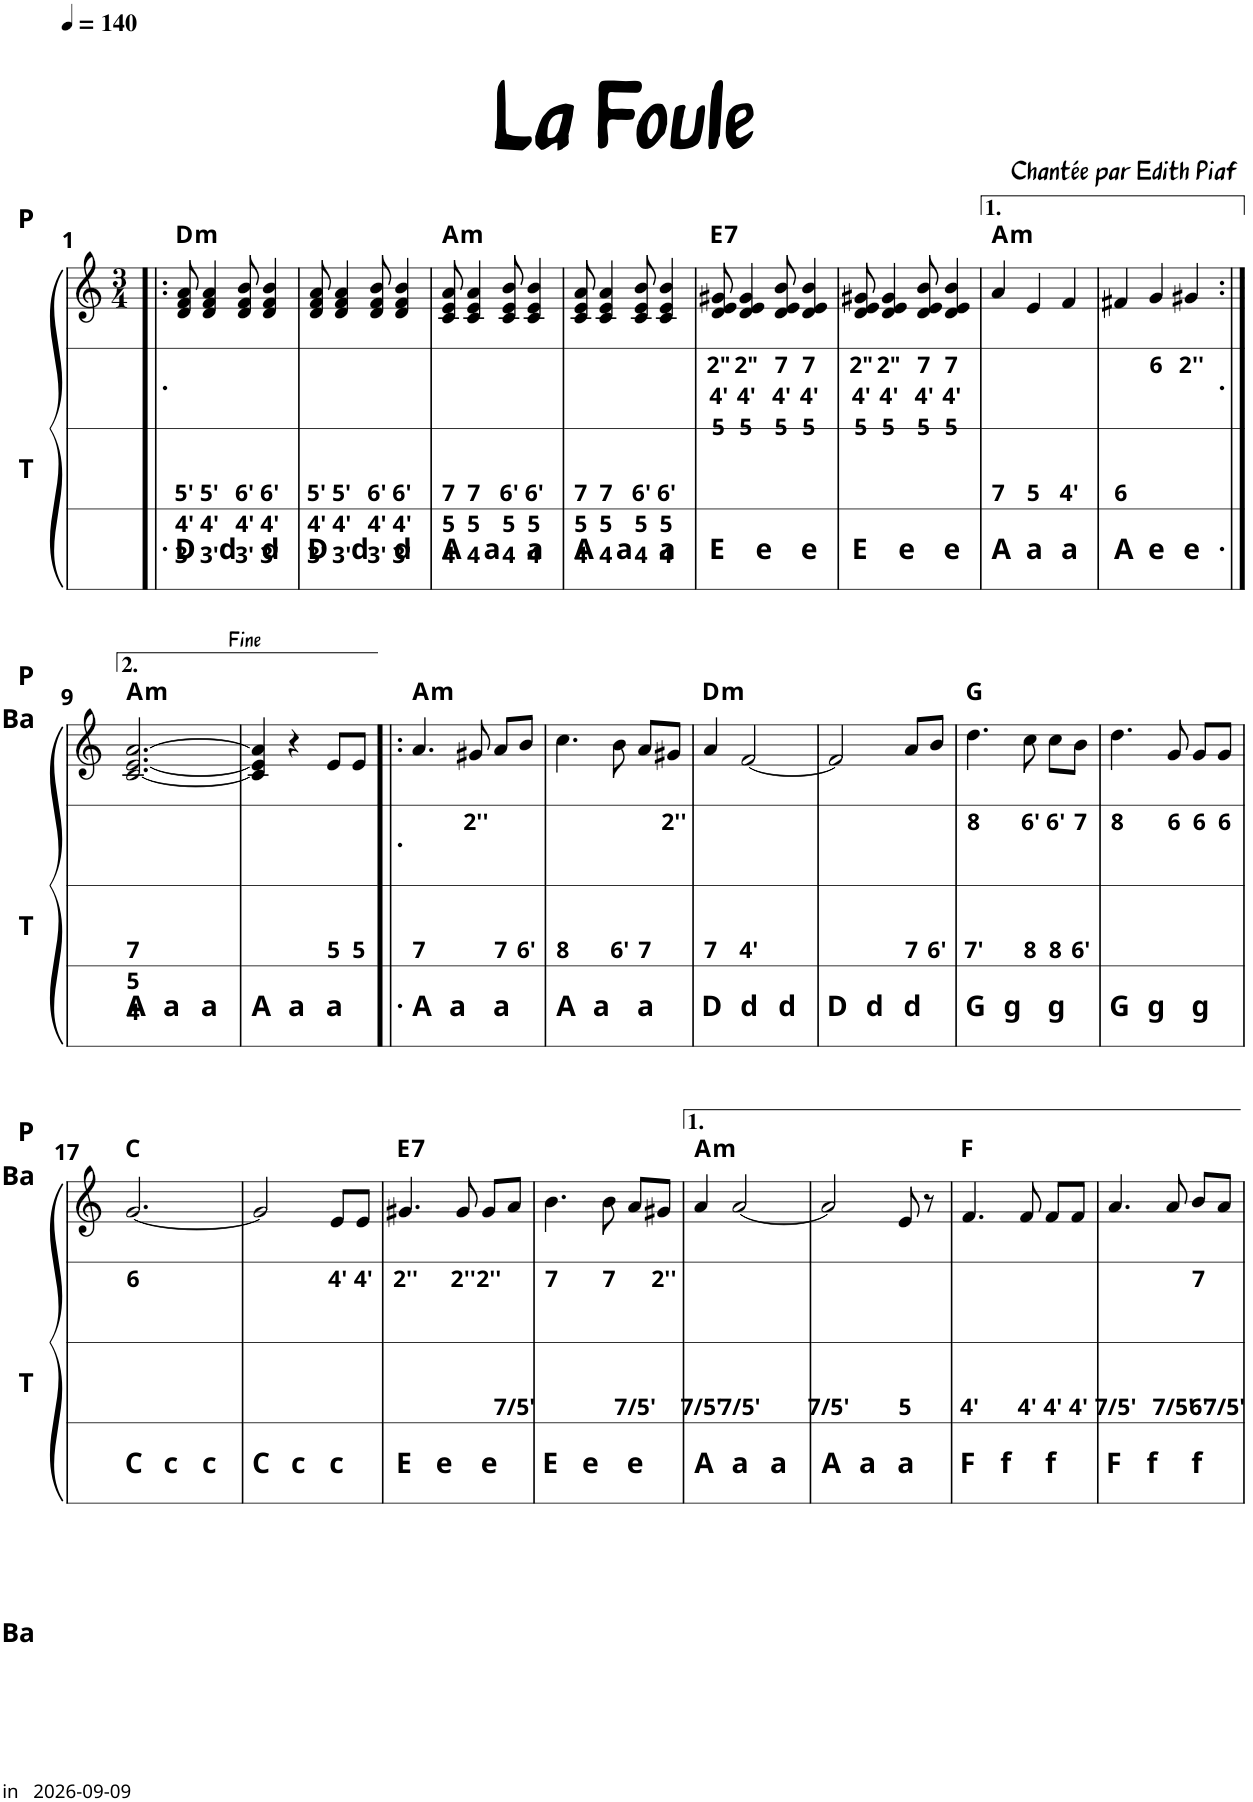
**kern	**kern	**text	**text	**harte
*part2	*part1	*part1	*part1	*part1
*staff2	*staff1	*staff1	*staff1	*
*I"P       T       Ba	*I"Accordéon	*	*	*
*I'P       T       Ba	*I'Acc	*	*	*
*stria4	*	*	*	*
*clefG2	*clefG2	*	*	*
*k[]	*k[]	*	*	*
*M3/4	*M3/4	*	*	*
*MM140	*MM140	*	*	*
=1!|:	=1!|:	=1!|:	=1!|:	=1!|:
!LO:TX:a:B:t=D	!	!	!	!
!	!	!	!LO:LY:b	!LO:H:kt=m
4ryy	8d/ 8f/ 8a/	.	5' 4' 3'	D:min
!	!	!	!LO:LY:b	!
.	4d/ 4f/ 4a/	.	5' 4' 3'	.
!LO:TX:a:B:t=d	!	!	!	!
4ryy	.	.	.	.
!	!	!	!LO:LY:b	!
.	8d/ 8f/ 8b/	.	6' 4' 3'	.
!LO:TX:a:B:t=d	!	!	!	!
!	!	!	!LO:LY:b	!
4ryy	4d/ 4f/ 4b/	.	6' 4' 3'	.
=2	=2	=2	=2	=2
!LO:TX:a:B:t=D	!	!	!	!
!	!	!	!LO:LY:b	!
4ryy	8d/ 8f/ 8a/	.	5' 4' 3'	.
!	!	!	!LO:LY:b	!
.	4d/ 4f/ 4a/	.	5' 4' 3'	.
!LO:TX:a:B:t=d	!	!	!	!
4ryy	.	.	.	.
!	!	!	!LO:LY:b	!
.	8d/ 8f/ 8b/	.	6' 4' 3'	.
!LO:TX:a:B:t=d	!	!	!	!
!	!	!	!LO:LY:b	!
4ryy	4d/ 4f/ 4b/	.	6' 4' 3'	.
=3	=3	=3	=3	=3
!LO:TX:a:B:t=A	!	!	!	!
!	!	!	!LO:LY:b	!LO:H:kt=m
4ryy	8c/ 8e/ 8a/	.	7 5 4	A:min
!	!	!	!LO:LY:b	!
.	4c/ 4e/ 4a/	.	7 5 4	.
!LO:TX:a:B:t=a	!	!	!	!
4ryy	.	.	.	.
!	!	!	!LO:LY:b	!
.	8c/ 8e/ 8b/	.	6' 5 4	.
!LO:TX:a:B:t=a	!	!	!	!
!	!	!	!LO:LY:b	!
4ryy	4c/ 4e/ 4b/	.	6' 5 4	.
=4	=4	=4	=4	=4
!LO:TX:a:B:t=A	!	!	!	!
!	!	!	!LO:LY:b	!
4ryy	8c/ 8e/ 8a/	.	7 5 4	.
!	!	!	!LO:LY:b	!
.	4c/ 4e/ 4a/	.	7 5 4	.
!LO:TX:a:B:t=a	!	!	!	!
4ryy	.	.	.	.
!	!	!	!LO:LY:b	!
.	8c/ 8e/ 8b/	.	6' 5 4	.
!LO:TX:a:B:t=a	!	!	!	!
!	!	!	!LO:LY:b	!
4ryy	4c/ 4e/ 4b/	.	6' 5 4	.
=5	=5	=5	=5	=5
!LO:TX:a:B:t=E	!	!	!	!
!	!	!LO:LY:b	!	!LO:H:kt=7
4ryy	8d/ 8e/ 8g#X/	2" 4' 5	.	E:7
!	!	!LO:LY:b	!	!
.	4d/ 4e/ 4g#/	2" 4' 5	.	.
!LO:TX:a:B:t=e	!	!	!	!
4ryy	.	.	.	.
!	!	!LO:LY:b	!	!
.	8d/ 8e/ 8b/	7 4' 5	.	.
!LO:TX:a:B:t=e	!	!	!	!
!	!	!LO:LY:b	!	!
4ryy	4d/ 4e/ 4b/	7 4' 5	.	.
=6	=6	=6	=6	=6
!LO:TX:a:B:t=E	!	!	!	!
!	!	!LO:LY:b	!	!
4ryy	8d/ 8e/ 8g#X/	2" 4' 5	.	.
!	!	!LO:LY:b	!	!
.	4d/ 4e/ 4g#/	2" 4' 5	.	.
!LO:TX:a:B:t=e	!	!	!	!
4ryy	.	.	.	.
!	!	!LO:LY:b	!	!
.	8d/ 8e/ 8b/	7 4' 5	.	.
!LO:TX:a:B:t=e	!	!	!	!
!	!	!LO:LY:b	!	!
4ryy	4d/ 4e/ 4b/	7 4' 5	.	.
=7	=7	=7	=7	=7
!LO:TX:a:B:t=A	!	!	!	!
!	!	!	!LO:LY:b	!LO:H:kt=m
4ryy	4a/	.	7	A:min
!LO:TX:a:B:t=a	!	!	!	!
!	!	!	!LO:LY:b	!
4ryy	4e/	.	5	.
!LO:TX:a:B:t=a	!	!	!	!
!	!	!	!LO:LY:b	!
4ryy	4f/	.	4'	.
=8	=8	=8	=8	=8
!LO:TX:a:B:t=A	!	!	!	!
!	!	!	!LO:LY:b	!
4ryy	4f#X/	.	6	.
!LO:TX:a:B:t=e	!	!	!	!
!	!	!LO:LY:b	!	!
4ryy	4g/	6	.	.
!LO:TX:a:B:t=e	!	!	!	!
!	!	!LO:LY:b	!	!
4ryy	4g#X/	2''	.	.
!!LO:LB:g=z
=9:|!	=9:|!	=9:|!	=9:|!	=9:|!
!LO:TX:a:B:t=A	!	!	!	!
!	!	!	!LO:LY:b	!LO:H:kt=m
4ryy	[2.c/ [2.e/ [2.a/	.	7 5 4	A:min
!LO:TX:a:B:t=a	!	!	!	!
4ryy	.	.	.	.
!LO:TX:a:B:t=a	!	!	!	!
4ryy	.	.	.	.
=10	=10	=10	=10	=10
!LO:TX:a:B:t=A	!	!	!	!
4ryy	4c/] 4e/] 4a/]	.	.	.
!LO:TX:a:B:t=a	!	!	!	!
4ryy	4r	.	.	.
!LO:TX:a:B:t=a	!	!	!	!
!	!	!	!LO:LY:b	!
4ryy	8e/L	.	5	.
!	!	!	!LO:LY:b	!
.	8e/J	.	5	.
=11!|:	=11!|:	=11!|:	=11!|:	=11!|:
!LO:TX:a:B:t=A	!	!	!	!
!	!	!	!LO:LY:b	!LO:H:kt=m
4ryy	4.a/	.	7	A:min
!LO:TX:a:B:t=a	!	!	!	!
4ryy	.	.	.	.
!	!	!LO:LY:b	!	!
.	8g#X/	2''	.	.
!LO:TX:a:B:t=a	!	!	!	!
!	!	!	!LO:LY:b	!
4ryy	8a/L	.	7	.
!	!	!	!LO:LY:b	!
.	8b/J	.	6'	.
=12	=12	=12	=12	=12
!LO:TX:a:B:t=A	!	!	!	!
!	!	!	!LO:LY:b	!
4ryy	4.cc\	.	8	.
!LO:TX:a:B:t=a	!	!	!	!
4ryy	.	.	.	.
!	!	!	!LO:LY:b	!
.	8b\	.	6'	.
!LO:TX:a:B:t=a	!	!	!	!
!	!	!	!LO:LY:b	!
4ryy	8a/L	.	7	.
!	!	!LO:LY:b	!	!
.	8g#X/J	2''	.	.
=13	=13	=13	=13	=13
!LO:TX:a:B:t=D	!	!	!	!
!	!	!	!LO:LY:b	!LO:H:kt=m
4ryy	4a/	.	7	D:min
!LO:TX:a:B:t=d	!	!	!	!
!	!	!	!LO:LY:b	!
4ryy	[2f/	.	4'	.
!LO:TX:a:B:t=d	!	!	!	!
4ryy	.	.	.	.
=14	=14	=14	=14	=14
!LO:TX:a:B:t=D	!	!	!	!
4ryy	2f/]	.	.	.
!LO:TX:a:B:t=d	!	!	!	!
4ryy	.	.	.	.
!LO:TX:a:B:t=d	!	!	!	!
!	!	!	!LO:LY:b	!
4ryy	8a/L	.	7	.
!	!	!	!LO:LY:b	!
.	8b/J	.	6'	.
=15	=15	=15	=15	=15
!LO:TX:a:B:t=G	!	!	!	!
!	!	!LO:LY:b	!LO:LY:b	!
4ryy	4.dd\	8	7'	G:maj
!LO:TX:a:B:t=g	!	!	!	!
4ryy	.	.	.	.
!	!	!LO:LY:b	!LO:LY:b	!
.	8cc\	6'	8	.
!LO:TX:a:B:t=g	!	!	!	!
!	!	!LO:LY:b	!LO:LY:b	!
4ryy	8cc\L	6'	8	.
!	!	!LO:LY:b	!LO:LY:b	!
.	8b\J	7	6'	.
=16	=16	=16	=16	=16
!LO:TX:a:B:t=G	!	!	!	!
!	!	!LO:LY:b	!	!
4ryy	4.dd\	8	.	.
!LO:TX:a:B:t=g	!	!	!	!
4ryy	.	.	.	.
!	!	!LO:LY:b	!	!
.	8g/	6	.	.
!LO:TX:a:B:t=g	!	!	!	!
!	!	!LO:LY:b	!	!
4ryy	8g/L	6	.	.
!	!	!LO:LY:b	!	!
.	8g/J	6	.	.
!!LO:LB:g=z
=17	=17	=17	=17	=17
!LO:TX:a:B:t=C	!	!	!	!
!	!	!LO:LY:b	!	!
4ryy	[2.g/	6	.	C:maj
!LO:TX:a:B:t=c	!	!	!	!
4ryy	.	.	.	.
!LO:TX:a:B:t=c	!	!	!	!
4ryy	.	.	.	.
=18	=18	=18	=18	=18
!LO:TX:a:B:t=C	!	!	!	!
4ryy	2g/]	.	.	.
!LO:TX:a:B:t=c	!	!	!	!
4ryy	.	.	.	.
!LO:TX:a:B:t=c	!	!	!	!
!	!	!LO:LY:b	!	!
4ryy	8e/L	4'	.	.
!	!	!LO:LY:b	!	!
.	8e/J	4'	.	.
=19	=19	=19	=19	=19
!LO:TX:a:B:t=E	!	!	!	!
!	!	!LO:LY:b	!	!LO:H:kt=7
4ryy	4.g#X/	2''	.	E:7
!LO:TX:a:B:t=e	!	!	!	!
4ryy	.	.	.	.
!	!	!LO:LY:b	!	!
.	8g#/	2''	.	.
!LO:TX:a:B:t=e	!	!	!	!
!	!	!LO:LY:b	!	!
4ryy	8g#/L	2''	.	.
!	!	!	!LO:LY:b	!
.	8a/J	.	7/5'	.
=20	=20	=20	=20	=20
!LO:TX:a:B:t=E	!	!	!	!
!	!	!LO:LY:b	!	!
4ryy	4.b\	7	.	.
!LO:TX:a:B:t=e	!	!	!	!
4ryy	.	.	.	.
!	!	!LO:LY:b	!	!
.	8b\	7	.	.
!LO:TX:a:B:t=e	!	!	!	!
!	!	!	!LO:LY:b	!
4ryy	8a/L	.	7/5'	.
!	!	!LO:LY:b	!	!
.	8g#X/J	2''	.	.
=21	=21	=21	=21	=21
!LO:TX:a:B:t=A	!	!	!	!
!	!	!	!LO:LY:b	!LO:H:kt=m
4ryy	4a/	.	7/5'	A:min
!LO:TX:a:B:t=a	!	!	!	!
!	!	!	!LO:LY:b	!
4ryy	[2a/	.	7/5'	.
!LO:TX:a:B:t=a	!	!	!	!
4ryy	.	.	.	.
=22	=22	=22	=22	=22
!LO:TX:a:B:t=A	!	!	!	!
!	!	!	!LO:LY:b	!
4ryy	2a/]	.	7/5'	.
!LO:TX:a:B:t=a	!	!	!	!
4ryy	.	.	.	.
!LO:TX:a:B:t=a	!	!	!	!
!	!	!	!LO:LY:b	!
4ryy	8e/	.	5	.
.	8r	.	.	.
=23	=23	=23	=23	=23
!LO:TX:a:B:t=F	!	!	!	!
!	!	!	!LO:LY:b	!
4ryy	4.f/	.	4'	F:maj
!LO:TX:a:B:t=f	!	!	!	!
4ryy	.	.	.	.
!	!	!	!LO:LY:b	!
.	8f/	.	4'	.
!LO:TX:a:B:t=f	!	!	!	!
!	!	!	!LO:LY:b	!
4ryy	8f/L	.	4'	.
!	!	!	!LO:LY:b	!
.	8f/J	.	4'	.
=24	=24	=24	=24	=24
!LO:TX:a:B:t=F	!	!	!	!
!	!	!	!LO:LY:b	!
4ryy	4.a/	.	7/5'	.
!LO:TX:a:B:t=f	!	!	!	!
4ryy	.	.	.	.
!	!	!	!LO:LY:b	!
.	8a/	.	7/5'	.
!LO:TX:a:B:t=f	!	!	!	!
!	!	!LO:LY:b	!LO:LY:b	!
4ryy	8b/L	7	6'	.
!	!	!	!LO:LY:b	!
.	8a/J	.	7/5'	.
=	=	=	=	=
*-	*-	*-	*-	*-
